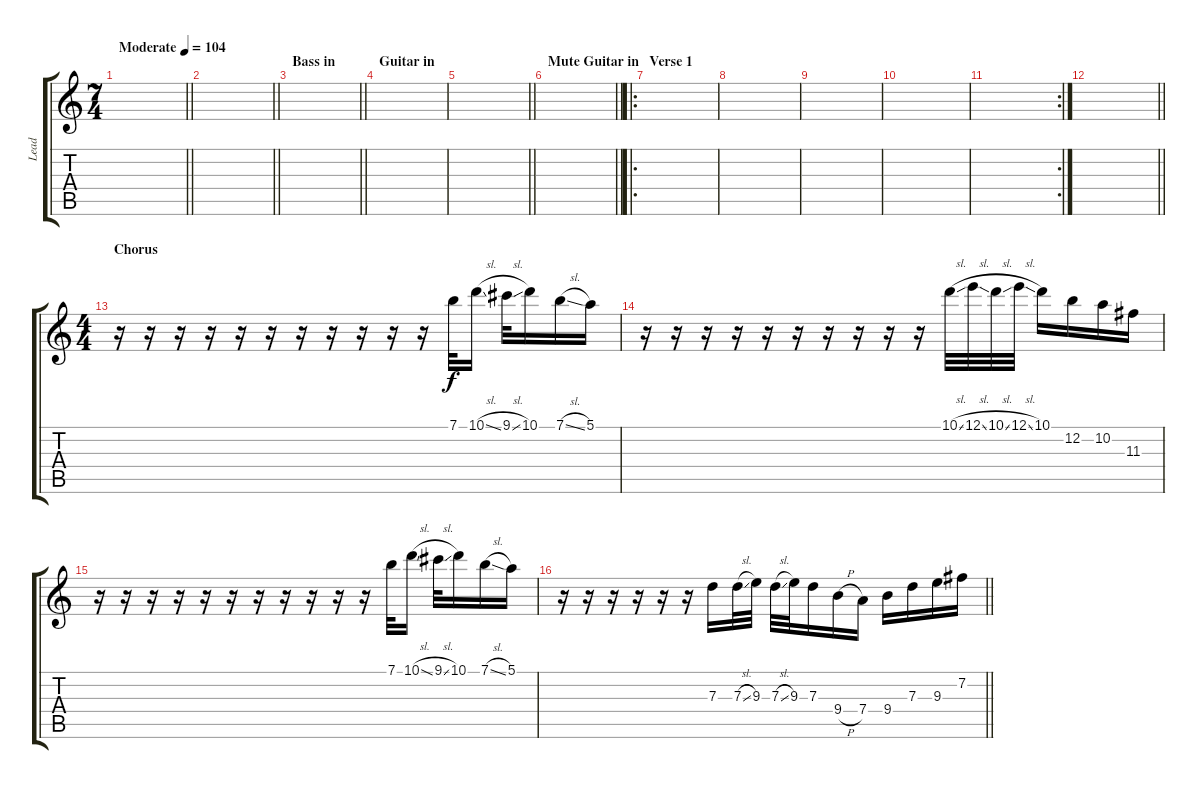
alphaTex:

\track ("Lead" "Lead") {instrument overdrivenguitar}
\staff {score tabs}
\tuning (E4 B3 G3 D3 A2 E2) {hide}
\ts (7 4)
\tempo (104 "Moderate")
\clef g2
\barLineRight lightlight
\ks c
|
\section ("" "")
\barLineRight lightlight
|
\section ("" "Bass in")
\barLineRight lightlight
|
\section ("" "Guitar in")
|
\barLineRight lightlight
|
\section ("" "Mute Guitar in")
\barLineRight lightlight
|
\ro
\section ("" "Verse 1")
|
|
|
|
\rc 2
|
\barLineRight lightlight
|
\ts (4 4)
\section ("" "Chorus")
r.16 r.16 r.16 r.16 r.16 r.16 r.16 r.16 r.16 r.16 r.16 7.1.32 10.1{sl}.16 9.1{sl}.32 10.1.16 7.1{sl}.16 5.1.16 |
r.16 r.16 r.16 r.16 r.16 r.16 r.16 r.16 r.16 r.16 10.1{sl}.32 12.1{sl}.32 10.1{sl}.32 12.1{sl}.32 10.1.16 12.2.16 10.2.16 11.3.16 |
r.16 r.16 r.16 r.16 r.16 r.16 r.16 r.16 r.16 r.16 r.16 7.1.32 10.1{sl}.16 9.1{sl}.32 10.1.16 7.1{sl}.16 5.1.16 |
\barLineRight lightlight
r.16 r.16 r.16 r.16 r.16 r.16 7.3.16 7.3{sl}.32 9.3.32 7.3{sl}.32 9.3.32 7.3.16 9.4{h}.16 7.4.16 9.4.16 7.3.16 9.3.16 7.2.16
